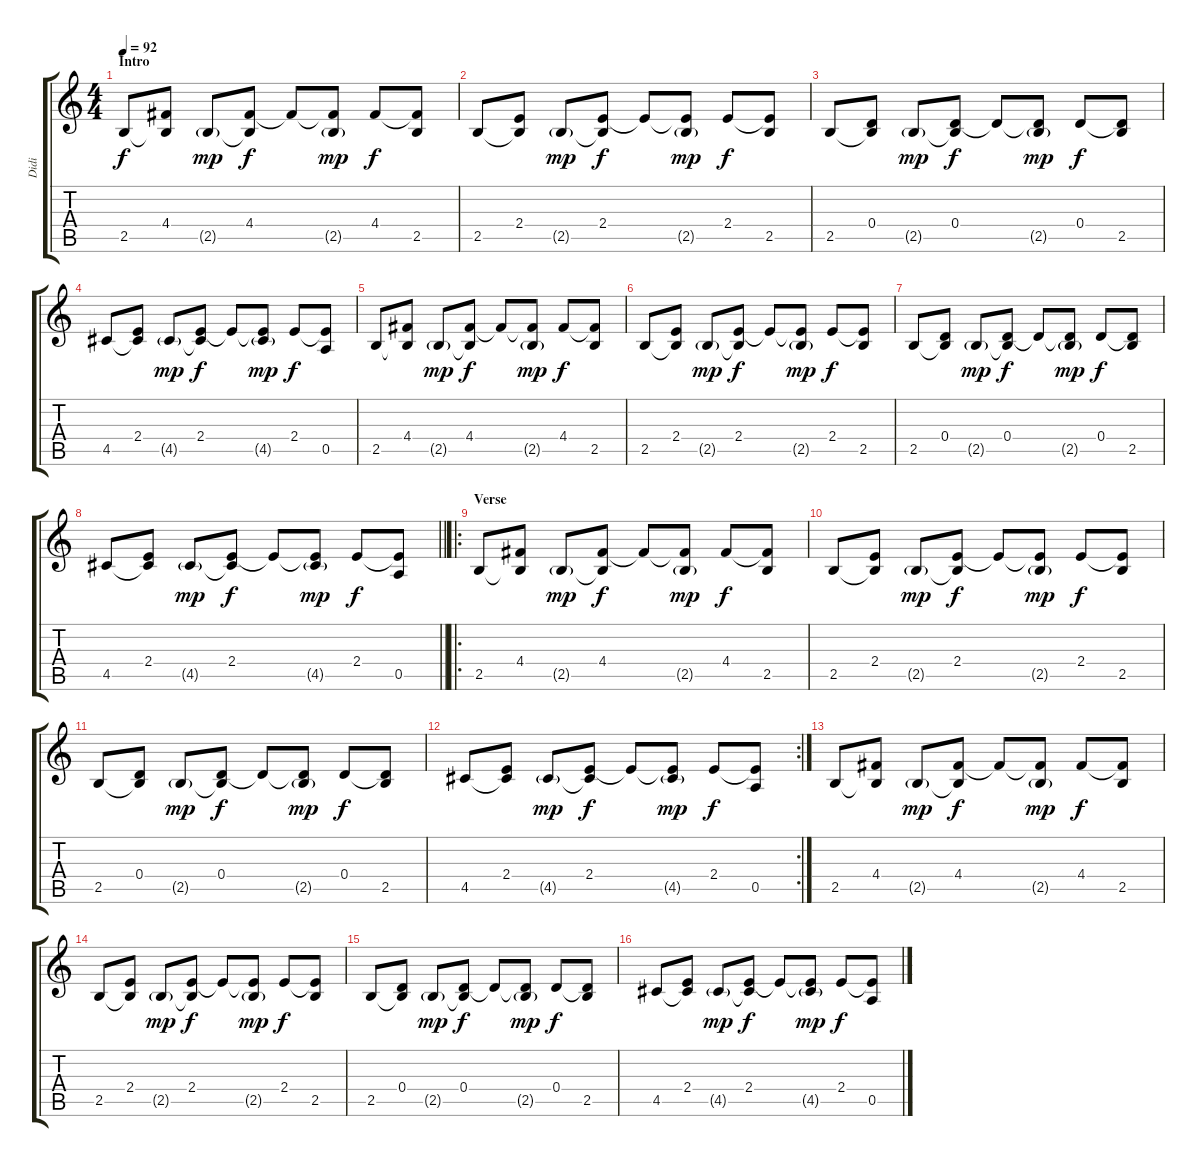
\track ("Didi" "Didi") {instrument distortionguitar}
\staff {score tabs}
\tuning (E4 B3 G3 D3 A2 E2) {hide}
\ts (4 4)
\section ("" "Intro")
\tempo 92
\clef g2
\ks c
2.5.8{dy f instrument distortionguitar} (4.4 2.5{t}).8 2.5{g}.8{dy mp} (4.4 2.5{t}).8{dy f} 4.4{t}.8 (4.4{t} 2.5{g}).8{dy mp} 4.4.8{dy f} (4.4{t} 2.5).8 |
2.5.8 (2.4 2.5{t}).8 2.5{g}.8{dy mp} (2.4 2.5{t}).8{dy f} 2.4{t}.8 (2.4{t} 2.5{g}).8{dy mp} 2.4.8{dy f} (2.4{t} 2.5).8 |
2.5.8 (0.4 2.5{t}).8 2.5{g}.8{dy mp} (0.4 2.5{t}).8{dy f} 0.4{t}.8 (0.4{t} 2.5{g}).8{dy mp} 0.4.8{dy f} (0.4{t} 2.5).8 |
4.5.8 (2.4 4.5{t}).8 4.5{g}.8{dy mp} (2.4 4.5{t}).8{dy f} 2.4{t}.8 (2.4{t} 4.5{g}).8{dy mp} 2.4.8{dy f} (2.4{t} 0.5).8 |
2.5.8 (4.4 2.5{t}).8 2.5{g}.8{dy mp} (4.4 2.5{t}).8{dy f} 4.4{t}.8 (4.4{t} 2.5{g}).8{dy mp} 4.4.8{dy f} (4.4{t} 2.5).8 |
2.5.8 (2.4 2.5{t}).8 2.5{g}.8{dy mp} (2.4 2.5{t}).8{dy f} 2.4{t}.8 (2.4{t} 2.5{g}).8{dy mp} 2.4.8{dy f} (2.4{t} 2.5).8 |
2.5.8 (0.4 2.5{t}).8 2.5{g}.8{dy mp} (0.4 2.5{t}).8{dy f} 0.4{t}.8 (0.4{t} 2.5{g}).8{dy mp} 0.4.8{dy f} (0.4{t} 2.5).8 |
\barLineRight lightlight
4.5.8 (2.4 4.5{t}).8 4.5{g}.8{dy mp} (2.4 4.5{t}).8{dy f} 2.4{t}.8 (2.4{t} 4.5{g}).8{dy mp} 2.4.8{dy f} (2.4{t} 0.5).8 |
\ro
\section ("" "Verse")
2.5.8 (4.4 2.5{t}).8 2.5{g}.8{dy mp} (4.4 2.5{t}).8{dy f} 4.4{t}.8 (4.4{t} 2.5{g}).8{dy mp} 4.4.8{dy f} (4.4{t} 2.5).8 |
2.5.8 (2.4 2.5{t}).8 2.5{g}.8{dy mp} (2.4 2.5{t}).8{dy f} 2.4{t}.8 (2.4{t} 2.5{g}).8{dy mp} 2.4.8{dy f} (2.4{t} 2.5).8 |
2.5.8 (0.4 2.5{t}).8 2.5{g}.8{dy mp} (0.4 2.5{t}).8{dy f} 0.4{t}.8 (0.4{t} 2.5{g}).8{dy mp} 0.4.8{dy f} (0.4{t} 2.5).8 |
\rc 2
4.5.8 (2.4 4.5{t}).8 4.5{g}.8{dy mp} (2.4 4.5{t}).8{dy f} 2.4{t}.8 (2.4{t} 4.5{g}).8{dy mp} 2.4.8{dy f} (2.4{t} 0.5).8 |
2.5.8 (4.4 2.5{t}).8 2.5{g}.8{dy mp} (4.4 2.5{t}).8{dy f} 4.4{t}.8 (4.4{t} 2.5{g}).8{dy mp} 4.4.8{dy f} (4.4{t} 2.5).8 |
2.5.8 (2.4 2.5{t}).8 2.5{g}.8{dy mp} (2.4 2.5{t}).8{dy f} 2.4{t}.8 (2.4{t} 2.5{g}).8{dy mp} 2.4.8{dy f} (2.4{t} 2.5).8 |
2.5.8 (0.4 2.5{t}).8 2.5{g}.8{dy mp} (0.4 2.5{t}).8{dy f} 0.4{t}.8 (0.4{t} 2.5{g}).8{dy mp} 0.4.8{dy f} (0.4{t} 2.5).8 |
4.5.8 (2.4 4.5{t}).8 4.5{g}.8{dy mp} (2.4 4.5{t}).8{dy f} 2.4{t}.8 (2.4{t} 4.5{g}).8{dy mp} 2.4.8{dy f} (2.4{t} 0.5).8
